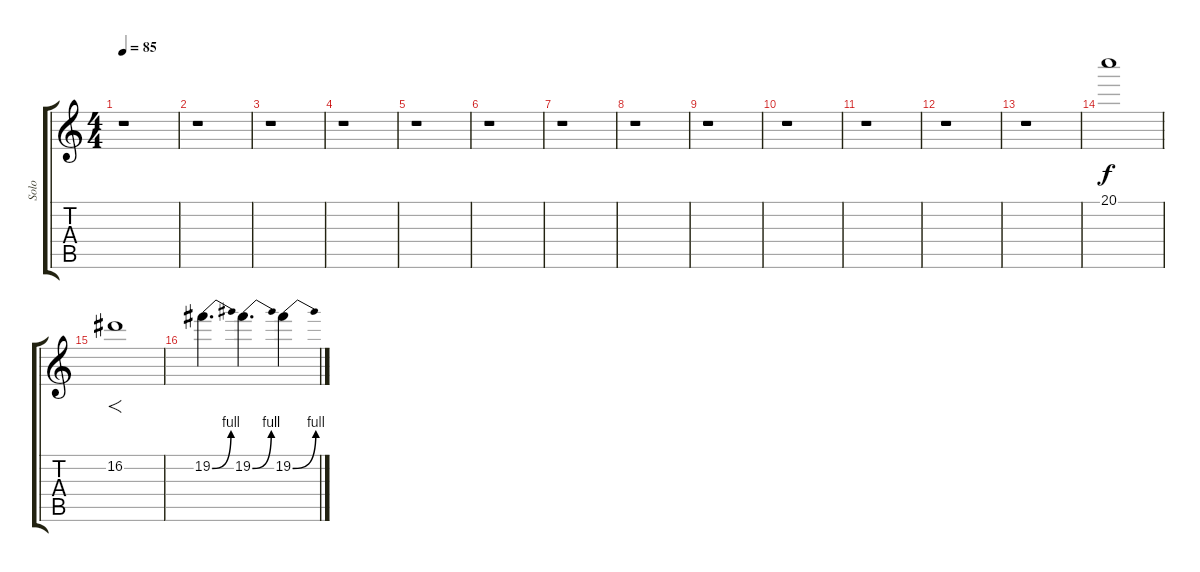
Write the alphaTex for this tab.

\track ("Solo" "Solo") {instrument distortionguitar}
\staff {score tabs}
\tuning (E4 B3 G3 D3 A2 E2) {hide}
\ts (4 4)
\tempo 85
\clef g2
\ks c
r.1{dy f} |
r.1 |
r.1 |
r.1 |
r.1 |
r.1 |
r.1 |
r.1 |
r.1 |
r.1 |
r.1 |
r.1 |
r.1 |
20.1.1{volume 7} |
16.2.1{f volume 16} |
19.2{be (bend 0 0 60 4)}.4{d} 19.2{be (bend 0 0 60 4)}.4{d} 19.2{be (bend 0 0 60 4)}.4
